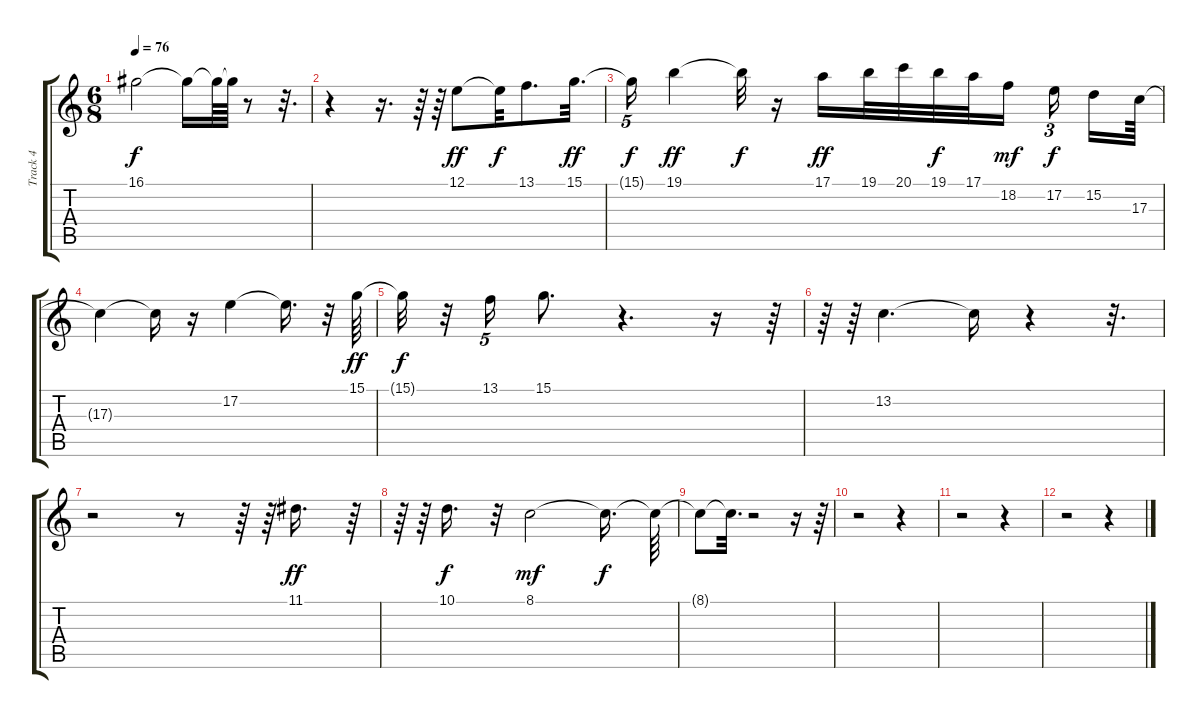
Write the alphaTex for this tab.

\track ("Track 4" "Track 4") {instrument panflute}
\staff {score tabs}
\tuning (E4 B3 G3 D3 A2 E2) {hide}
\ts (6 8)
\tempo 76
\clef g2
\ks c
16.1{t}.2{dy f} 16.1{t}.16 16.1{t}.64 16.1{t}.64 r.8 r.32{d} |
r.4 r.16{d} r.64 r.64 12.1.8{dy ff} 12.1{t}.32{dy f} 13.1.8{d} 15.1.32{d dy ff} |
15.1{t}.16{tu (5 4) dy f} 19.1.4{dy ff} 19.1{t}.32{dy f} r.16 17.1.16{dy ff} 19.1.32 20.1.32 19.1.32{dy f} 17.1.32 18.2.16{dy mf beam splitsecondary} 17.2.16{tu (3 2) dy f beam splitsecondary} 15.2.16 17.3.64 |
17.3{t}.4 17.3{t}.16 r.16 17.2.4 17.2{t}.16{d} r.32 15.1.64{dy ff} |
15.1{t}.32{dy f} r.32 13.1.16{tu (5 4)} 15.1.8{d} r.4{d} r.16 r.64 |
r.64 r.64 13.2.4{d} 13.2{t}.16 r.4 r.32{d} |
r.2 r.8 r.64 r.64 11.1.16{d dy ff} r.64 |
r.64 r.64 10.1.16{d dy f} r.32 8.1.2{dy mf} 8.1{t}.16{d dy f} 8.1{t}.64 |
8.1{t}.8 8.1{t}.32{d} r.2 r.16 r.64 |
r.2 r.4 |
r.2 r.4 |
r.2 r.4
